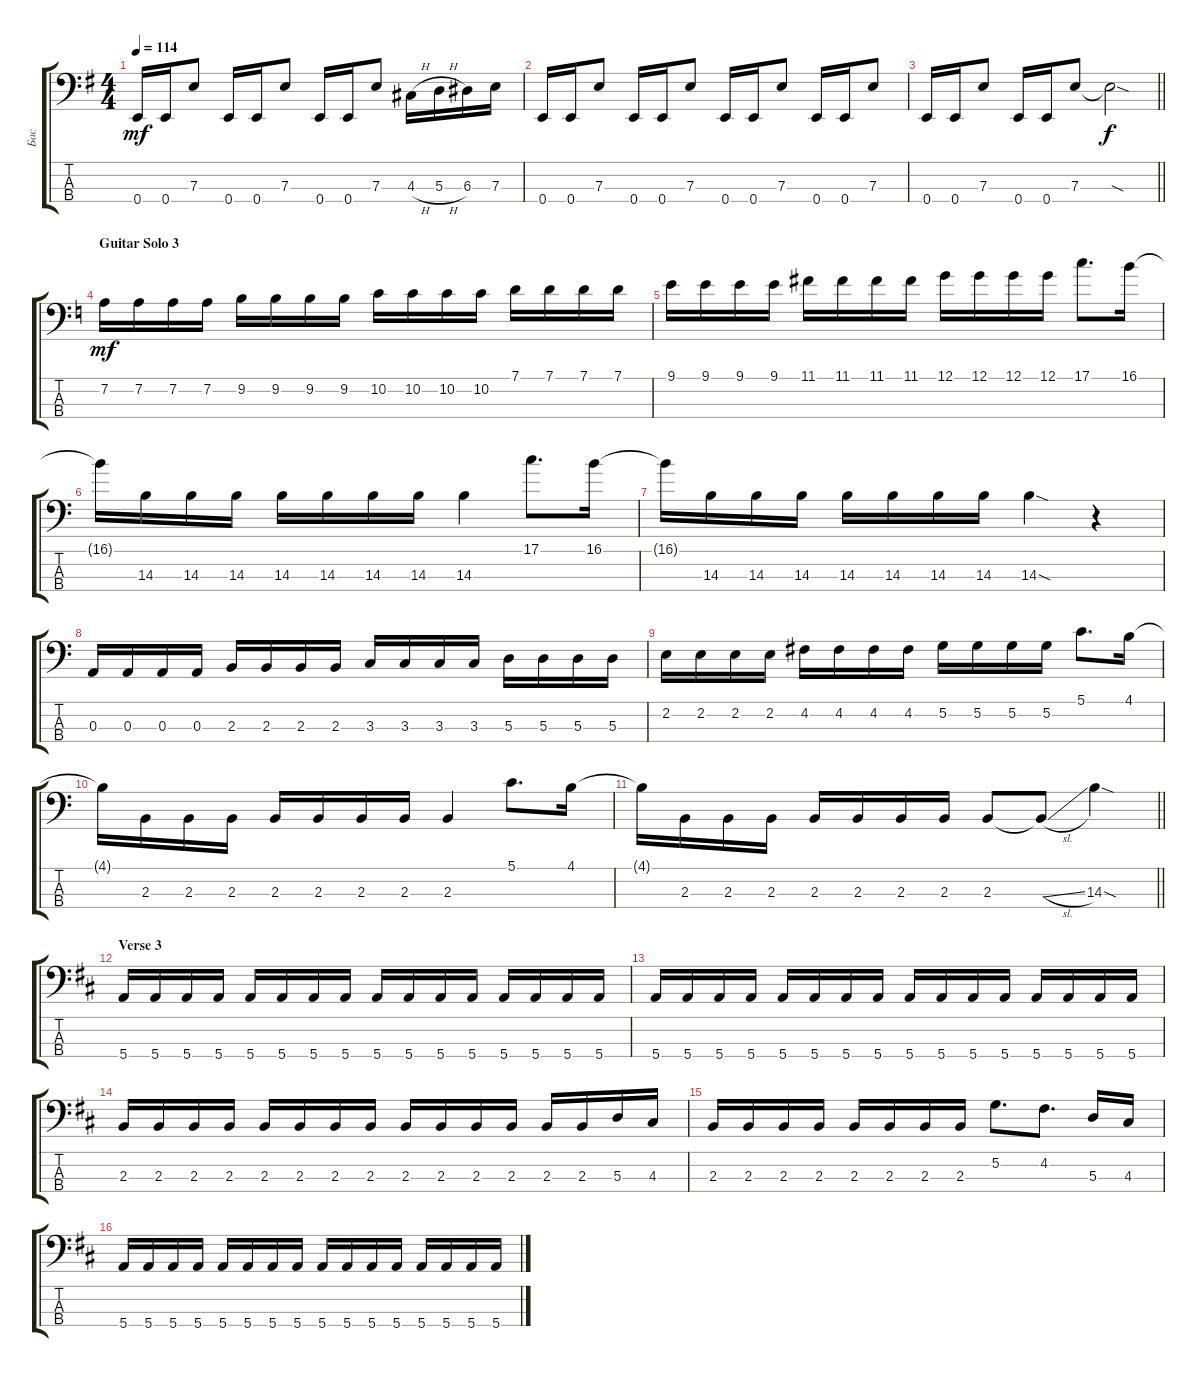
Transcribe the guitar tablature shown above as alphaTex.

\track ("Бас" "Бас") {instrument electricbassfinger bank 7}
\staff {score tabs}
\tuning (G2 D2 A1 E1) {hide}
\ts (4 4)
\tempo 114
\clef f4
\ks eminor
0.4.16{dy mf} 0.4.16 7.3.8 0.4.16 0.4.16 7.3.8 0.4.16 0.4.16 7.3.8 4.3{h}.16 5.3{h}.16 6.3.16 7.3.16 |
0.4.16 0.4.16 7.3.8 0.4.16 0.4.16 7.3.8 0.4.16 0.4.16 7.3.8 0.4.16 0.4.16 7.3.8 |
\barLineRight lightlight
0.4.16 0.4.16 7.3.8 0.4.16 0.4.16 7.3.8 7.3{sod t}.2{dy f} |
\section ("" "Guitar Solo 3")
\ks aminor
7.2.16{dy mf} 7.2.16 7.2.16 7.2.16 9.2.16 9.2.16 9.2.16 9.2.16 10.2.16 10.2.16 10.2.16 10.2.16 7.1.16 7.1.16 7.1.16 7.1.16 |
9.1.16 9.1.16 9.1.16 9.1.16 11.1.16 11.1.16 11.1.16 11.1.16 12.1.16 12.1.16 12.1.16 12.1.16 17.1.8{d} 16.1.16 |
16.1{t}.16 14.3.16 14.3.16 14.3.16 14.3.16 14.3.16 14.3.16 14.3.16 14.3.4 17.1.8{d} 16.1.16 |
16.1{t}.16 14.3.16 14.3.16 14.3.16 14.3.16 14.3.16 14.3.16 14.3.16 14.3{sod}.4 r.4 |
0.3.16 0.3.16 0.3.16 0.3.16 2.3.16 2.3.16 2.3.16 2.3.16 3.3.16 3.3.16 3.3.16 3.3.16 5.3.16 5.3.16 5.3.16 5.3.16 |
2.2.16 2.2.16 2.2.16 2.2.16 4.2.16 4.2.16 4.2.16 4.2.16 5.2.16 5.2.16 5.2.16 5.2.16 5.1.8{d} 4.1.16 |
4.1{t}.16 2.3.16 2.3.16 2.3.16 2.3.16 2.3.16 2.3.16 2.3.16 2.3.4 5.1.8{d} 4.1.16 |
\barLineRight lightlight
4.1{t}.16 2.3.16 2.3.16 2.3.16 2.3.16 2.3.16 2.3.16 2.3.16 2.3.8 2.3{sl t}.8 14.3{sod}.4 |
\section ("" "Verse 3")
\ks bminor
5.4.16 5.4.16 5.4.16 5.4.16 5.4.16 5.4.16 5.4.16 5.4.16 5.4.16 5.4.16 5.4.16 5.4.16 5.4.16 5.4.16 5.4.16 5.4.16 |
5.4.16 5.4.16 5.4.16 5.4.16 5.4.16 5.4.16 5.4.16 5.4.16 5.4.16 5.4.16 5.4.16 5.4.16 5.4.16 5.4.16 5.4.16 5.4.16 |
2.3.16 2.3.16 2.3.16 2.3.16 2.3.16 2.3.16 2.3.16 2.3.16 2.3.16 2.3.16 2.3.16 2.3.16 2.3.16 2.3.16 5.3.16 4.3.16 |
2.3.16 2.3.16 2.3.16 2.3.16 2.3.16 2.3.16 2.3.16 2.3.16 5.2.8{d} 4.2.8{d} 5.3.16 4.3.16 |
5.4.16 5.4.16 5.4.16 5.4.16 5.4.16 5.4.16 5.4.16 5.4.16 5.4.16 5.4.16 5.4.16 5.4.16 5.4.16 5.4.16 5.4.16 5.4.16
